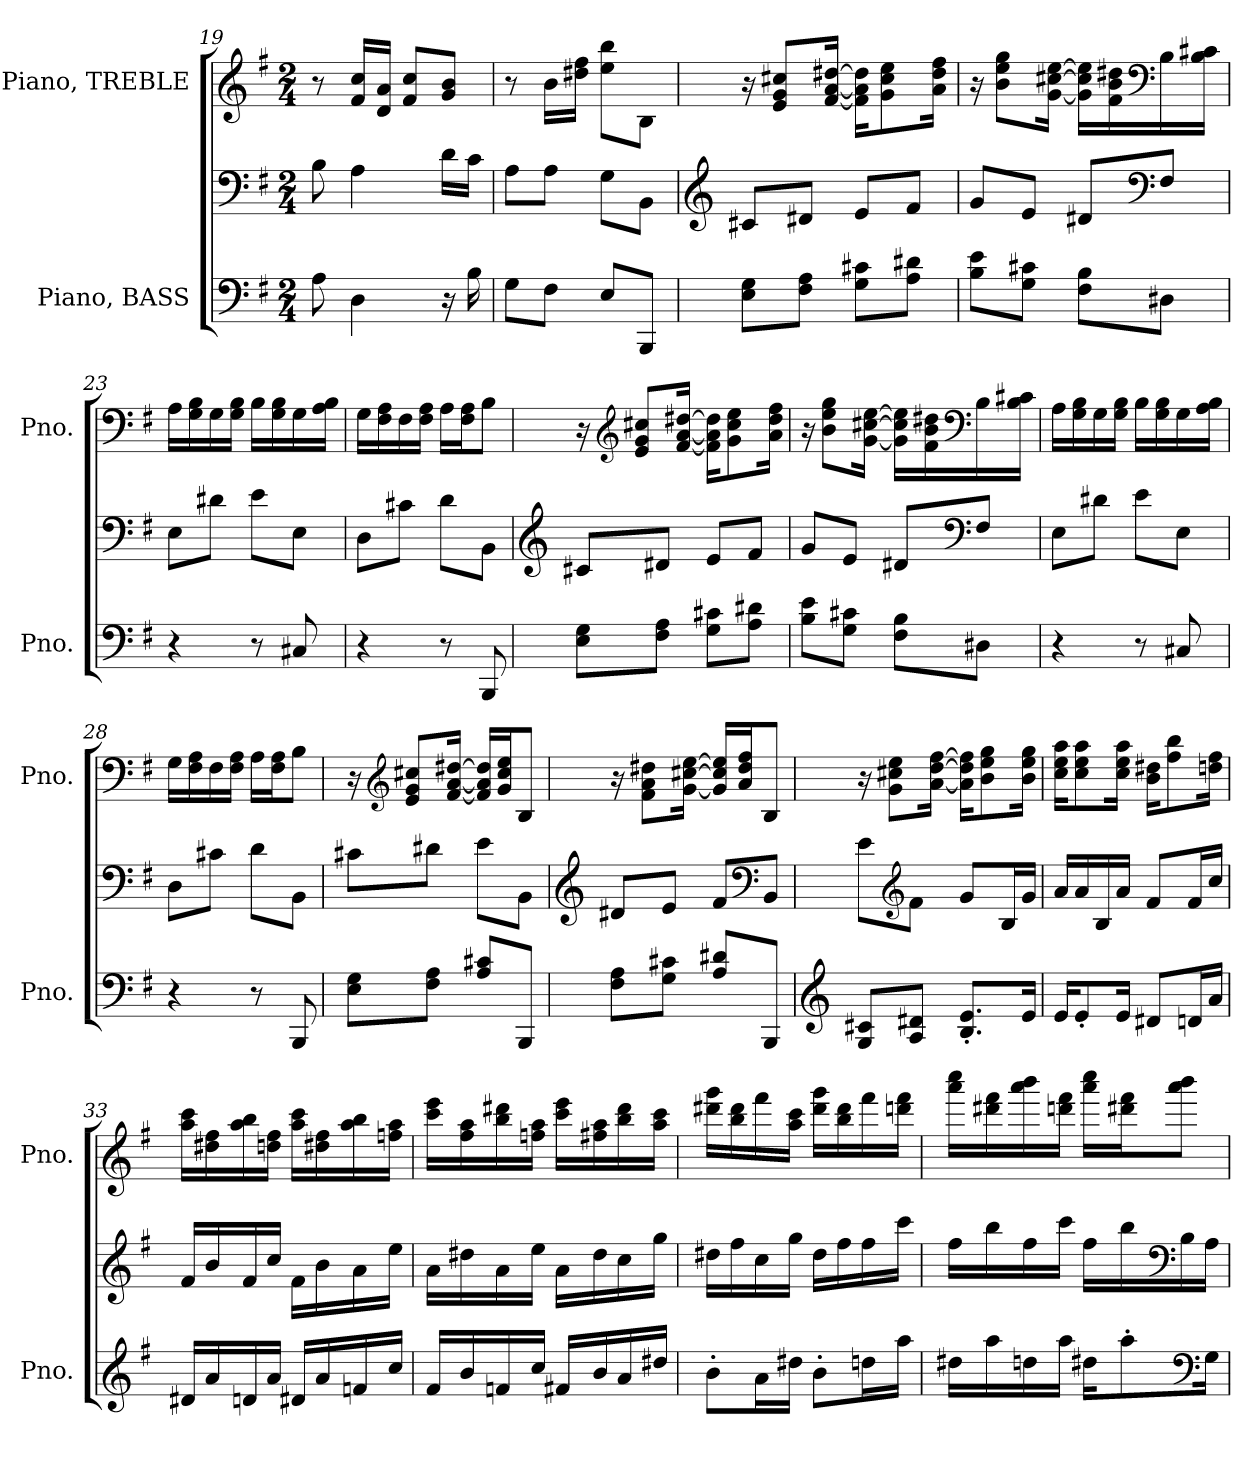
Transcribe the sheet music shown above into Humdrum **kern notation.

**kern	**kern	**kern
*part2	*part2	*part1
*staff3	*staff2	*staff1
*I"Piano, BASS	*	*I"Piano, TREBLE
*I'Pno.	*	*I'Pno.
*clefF4	*clefF4	*clefG2
*k[f#]	*k[f#]	*k[f#]
*M2/4	*M2/4	*M2/4
=19	=19	=19
8A\	8B\	8r
4D\	4A\	16f#/ 16cc/LL
.	.	16d/ 16a/JJ
.	.	8f#/ 8cc/L
16r	16d\LL	8g/ 8b/J
16B\	16c\JJ	.
!!LO:LB:g=z
=20	=20	=20
8G\L	8A\L	8r
8F#\J	8A\J	16b\LL
.	.	16dd#X\ 16ff#\JJ
8E/L	8G\L	8ee\ 8bb\L
8BBB/J	8BB\J	8B\J
=21	=21	=21
*	*clefG2	*
8E\ 8G\L	8c#X/L	16r
.	.	8e/ 8g/ 8cc#X/L
8F#\ 8A\J	8d#X/J	.
.	.	[16f#/ [16a/ [16dd#X/Jk
8G\ 8c#X\L	8e/L	16f#\] 16a\] 16dd#\]KL
.	.	8g\ 8cc#\ 8ee\
8A\ 8d#X\J	8f#/J	.
.	.	16a\ 16dd#\ 16ff#\Jk
=22	=22	=22
8B\ 8e\L	8g/L	16r
.	.	8b\ 8ee\ 8gg\L
8G\ 8c#X\J	8e/J	.
.	.	[16g\ [16cc#X\ [16ee\Jk
8F#\ 8B\L	8d#X/L	16g\] 16cc#\] 16ee\]LL
.	.	16f#\ 16b\ 16dd#X\
*	*clefF4	*clefF4
8D#X\J	8F#/J	16B\
.	.	16B\ 16c#X\JJ
=23	=23	=23
4r	8E\L	16A\LL
.	.	16G\ 16B\
.	8d#X\J	16G\
.	.	16G\ 16B\JJ
8r	8e\L	16B\LL
.	.	16G\ 16B\
8C#X/	8E\J	16G\
.	.	16A\ 16B\JJ
!!LO:LB:g=z
=24	=24	=24
4r	8D\L	16G\LL
.	.	16F#\ 16A\
.	8c#X\J	16F#\
.	.	16F#\ 16A\JJ
8r	8d\L	16A\LL
.	.	16F#\ 16A\J
8BBB/	8BB\J	8B\J
=25	=25	=25
*	*clefG2	*
8E\ 8G\L	8c#X/L	16r
*	*	*clefG2
.	.	8e/ 8g/ 8cc#X/L
8F#\ 8A\J	8d#X/J	.
.	.	[16f#/ [16a/ [16dd#X/Jk
8G\ 8c#X\L	8e/L	16f#\] 16a\] 16dd#\]KL
.	.	8g\ 8cc#\ 8ee\
8A\ 8d#X\J	8f#/J	.
.	.	16a\ 16dd#\ 16ff#\Jk
=26	=26	=26
8B\ 8e\L	8g/L	16r
.	.	8b\ 8ee\ 8gg\L
8G\ 8c#X\J	8e/J	.
.	.	[16g\ [16cc#X\ [16ee\Jk
8F#\ 8B\L	8d#X/L	16g\] 16cc#\] 16ee\]LL
.	.	16f#\ 16b\ 16dd#X\
*	*clefF4	*clefF4
8D#X\J	8F#/J	16B\
.	.	16B\ 16c#X\JJ
!!LO:LB:g=z
=27	=27	=27
4r	8E\L	16A\LL
.	.	16G\ 16B\
.	8d#X\J	16G\
.	.	16G\ 16B\JJ
8r	8e\L	16B\LL
.	.	16G\ 16B\
8C#X/	8E\J	16G\
.	.	16A\ 16B\JJ
=28	=28	=28
4r	8D\L	16G\LL
.	.	16F#\ 16A\
.	8c#X\J	16F#\
.	.	16F#\ 16A\JJ
8r	8d\L	16A\LL
.	.	16F#\ 16A\J
8BBB/	8BB\J	8B\J
=29	=29	=29
8E\ 8G\L	8c#X\L	16r
*	*	*clefG2
.	.	8e/ 8g/ 8cc#X/L
8F#\ 8A\J	8d#X\J	.
.	.	[16f#/ [16a/ [16dd#X/Jk
8A/ 8c#X/L	8e\L	16f#/] 16a/] 16dd#/]LL
.	.	16g/ 16cc#/ 16ee/J
8BBB/J	8BB\J	8B/J
=30	=30	=30
*	*clefG2	*
8F#\ 8A\L	8d#X/L	16r
.	.	8f#\ 8a\ 8dd#X\L
8G\ 8c#X\J	8e/J	.
.	.	[16g\ [16cc#X\ [16ee\Jk
8A/ 8d#X/L	8f#/L	16g/] 16cc#/] 16ee/]LL
.	.	16a/ 16dd#/ 16ff#/J
*	*clefF4	*
8BBB/J	8BB/J	8B/J
!!LO:PB:g=z
=31	=31	=31
*clefG2	*	*
8G/ 8c#X/L	8e\L	16r
.	.	8g\ 8cc#X\ 8ee\L
*	*clefG2	*
8A/ 8d#X/J	8f#\J	.
.	.	[16a\ [16dd\ [16ff#\Jk
8.B/' 8.e/'L	8g/L	16a\] 16dd\] 16ff#\]KL
.	.	8b\ 8ee\ 8gg\
.	16B/L	.
16e/Jk	16g/JJ	16b\ 16ee\ 16gg\Jk
=32	=32	=32
16e/KL	16a/LL	16cc\ 16ee\ 16aa\KL
8e'/	16a/	8cc\ 8ee\ 8aa\
.	16B/	.
16e/Jk	16a/JJ	16cc\ 16ee\ 16aa\Jk
8d#X/L	8f#/L	16b\ 16dd#X\KL
.	.	8ff#\ 8bb\
16dn/L	16f#/L	.
16a/JJ	16cc/JJ	16ddn\ 16ff#\Jk
=33	=33	=33
16d#X/LL	16f#/LL	16aa\ 16ccc\LL
16a/	16b/	16dd#X\ 16ff#\
16dn/	16f#/	16aa\ 16bb\
16a/JJ	16cc/JJ	16ddn\ 16ff#\JJ
16d#X/LL	16f#\LL	16aa\ 16ccc\LL
16a/	16b\	16dd#X\ 16ff#\
16fn/	16a\	16aa\ 16bb\
16cc/JJ	16ee\JJ	16ffn\ 16aa\JJ
!!LO:LB:g=z
=34	=34	=34
16f#/LL	16a\LL	16ccc\ 16eee\LL
16b/	16dd#X\	16ff#\ 16aa\
16fn/	16a\	16bb\ 16ddd#X\
16cc/JJ	16ee\JJ	16ffn\ 16aa\JJ
16f#X/LL	16a\LL	16ccc\ 16eee\LL
16b/	16dd#\	16ff#X\ 16aa\
16a/	16cc\	16bb\ 16ddd#\
16dd#X/JJ	16gg\JJ	16aa\ 16ccc\JJ
=35	=35	=35
8b'\L	16dd#X\LL	16ddd#X\ 16ggg\LL
.	16ff#\	16bb\ 16ddd#\
16a\L	16cc\	16fff#\
16dd#X\JJ	16gg\JJ	16aa\ 16ccc\JJ
8b'\L	16dd#\LL	16ddd#\ 16ggg\LL
.	16ff#\	16bb\ 16ddd#\
16ddn\L	16ff#\	16fff#\
16aa\JJ	16ccc\JJ	16dddn\ 16fff#\JJ
=36	=36	=36
16dd#X\LL	16ff#\LL	16aaa\ 16cccc\LL
16aa\	16bb\	16ddd#X\ 16fff#\
16ddn\	16ff#\	16aaa\ 16bbb\
16aa\JJ	16ccc\JJ	16dddn\ 16fff#\JJ
16dd#X\KL	16ff#\LL	16aaa\ 16cccc\LL
8aa'\	16bb\	16ddd#X\ 16fff#\J
*	*clefF4	*
.	16B\	8aaa\ 8bbb\J
*clefF4	*	*
16G\Jk	16A\JJ	.
=	=	=
*-	*-	*-
